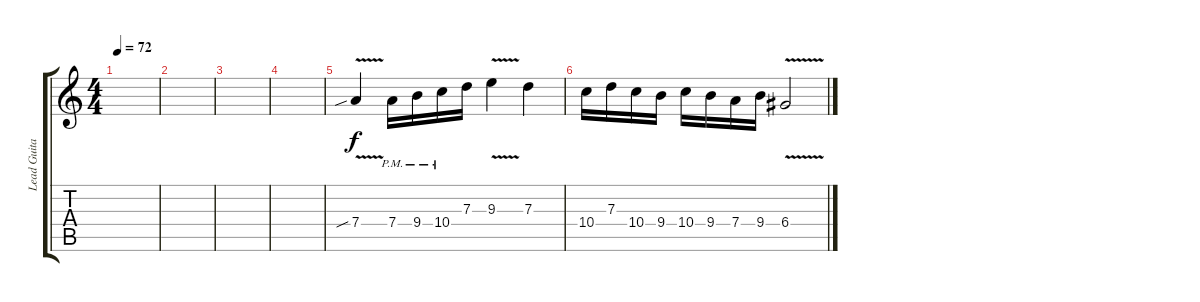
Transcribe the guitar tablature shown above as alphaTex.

\track ("Lead Guitar" "Lead Guita") {instrument overdrivenguitar}
\staff {score tabs}
\tuning (E4 B3 G3 D3 A2 E2) {hide}
\ts (4 4)
\tempo 72
\clef g2
\ks c
|
|
|
|
7.4{v sib}.4 7.4{pm}.16 9.4{pm}.16 10.4{pm}.16 7.3.16 9.3{v}.4 7.3.4 |
10.4.16 7.3.16 10.4.16 9.4.16 10.4.16 9.4.16 7.4.16 9.4.16 6.4{v}.2
